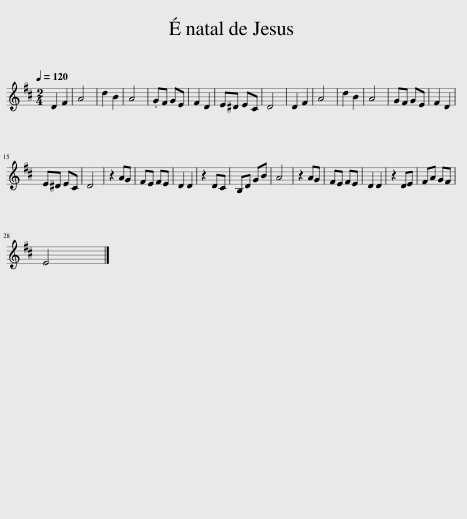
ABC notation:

X:1
L:1/8
Q:1/4=120
M:2/4
I:linebreak $
K:D
V:1 treble
V:1
 D2 F2 | A4 | d2 B2 | A4 | .GF GE | %5
 F2 D2 | E^D EC | D4 | D2 F2 | A4 | %10
 d2 B2 | A4 | GF GE | F2 D2 |$ E^D EC | %15
 D4 | z2 AG | FE FE | D2 D2 | z2 DC | %20
 B,D GB | A4 | z2 AG | FE FE | D2 D2 | %25
 z2 DE | FA GF |$ E4 |] %28
